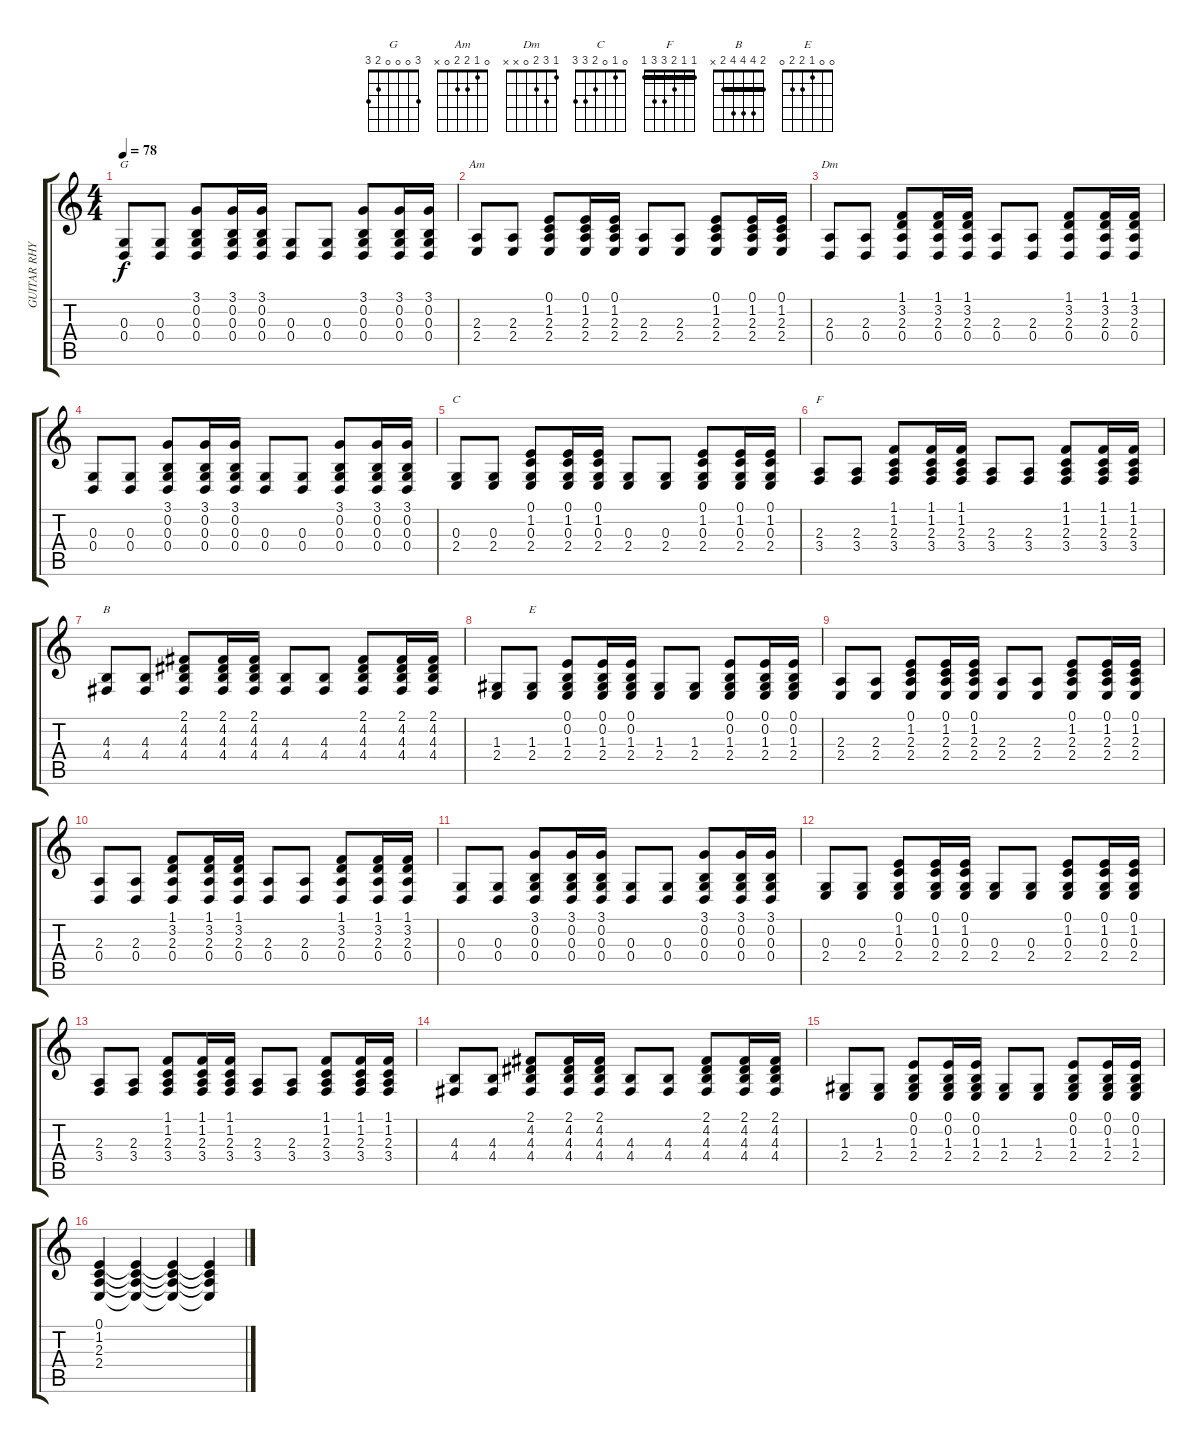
\track ("GUITAR RHYTHM" "GUITAR RHY") {instrument honkytonkpiano}
\staff {score tabs}
\tuning (E4 B3 G3 D3 A2 E2) {hide}
\chord ("G" 3 0 0 0 2 3)
\chord ("Am" 0 1 2 2 0 x)
\chord ("Dm" 1 3 2 0 x x)
\chord ("C" 0 1 0 2 3 3)
\chord ("F" 1 1 2 3 3 1) {barre 1}
\chord ("B" 2 4 4 4 2 x) {barre 2}
\chord ("E" 0 0 1 2 2 0)
\ts (4 4)
\tempo 78
\clef g2
\ks c
(0.3 0.4).8{ch "G" dy f} (0.3 0.4).8 (3.1 0.2 0.3 0.4).8 (3.1 0.2 0.3 0.4).16 (3.1 0.2 0.3 0.4).16 (0.3 0.4).8 (0.3 0.4).8 (3.1 0.2 0.3 0.4).8 (3.1 0.2 0.3 0.4).16 (3.1 0.2 0.3 0.4).16 |
(2.3 2.4).8{ch "Am"} (2.3 2.4).8 (0.1 1.2 2.3 2.4).8 (0.1 1.2 2.3 2.4).16 (0.1 1.2 2.3 2.4).16 (2.3 2.4).8 (2.3 2.4).8 (0.1 1.2 2.3 2.4).8 (0.1 1.2 2.3 2.4).16 (0.1 1.2 2.3 2.4).16 |
(2.3 0.4).8{ch "Dm"} (2.3 0.4).8 (1.1 3.2 2.3 0.4).8 (1.1 3.2 2.3 0.4).16 (1.1 3.2 2.3 0.4).16 (2.3 0.4).8 (2.3 0.4).8 (1.1 3.2 2.3 0.4).8 (1.1 3.2 2.3 0.4).16 (1.1 3.2 2.3 0.4).16 |
(0.3 0.4).8 (0.3 0.4).8 (3.1 0.2 0.3 0.4).8 (3.1 0.2 0.3 0.4).16 (3.1 0.2 0.3 0.4).16 (0.3 0.4).8 (0.3 0.4).8 (3.1 0.2 0.3 0.4).8 (3.1 0.2 0.3 0.4).16 (3.1 0.2 0.3 0.4).16 |
(0.3 2.4).8{ch "C"} (0.3 2.4).8 (0.1 1.2 0.3 2.4).8 (0.1 1.2 0.3 2.4).16 (0.1 1.2 0.3 2.4).16 (0.3 2.4).8 (0.3 2.4).8 (0.1 1.2 0.3 2.4).8 (0.1 1.2 0.3 2.4).16 (0.1 1.2 0.3 2.4).16 |
(2.3 3.4).8{ch "F"} (2.3 3.4).8 (1.1 1.2 2.3 3.4).8 (1.1 1.2 2.3 3.4).16 (1.1 1.2 2.3 3.4).16 (2.3 3.4).8 (2.3 3.4).8 (1.1 1.2 2.3 3.4).8 (1.1 1.2 2.3 3.4).16 (1.1 1.2 2.3 3.4).16 |
(4.3 4.4).8{ch "B"} (4.3 4.4).8 (2.1 4.2 4.3 4.4).8 (2.1 4.2 4.3 4.4).16 (2.1 4.2 4.3 4.4).16 (4.3 4.4).8 (4.3 4.4).8 (2.1 4.2 4.3 4.4).8 (2.1 4.2 4.3 4.4).16 (2.1 4.2 4.3 4.4).16 |
(1.3 2.4).8 (1.3 2.4).8{ch "E"} (0.1 0.2 1.3 2.4).8 (0.1 0.2 1.3 2.4).16 (0.1 0.2 1.3 2.4).16 (1.3 2.4).8 (1.3 2.4).8 (0.1 0.2 1.3 2.4).8 (0.1 0.2 1.3 2.4).16 (0.1 0.2 1.3 2.4).16 |
(2.3 2.4).8 (2.3 2.4).8 (0.1 1.2 2.3 2.4).8 (0.1 1.2 2.3 2.4).16 (0.1 1.2 2.3 2.4).16 (2.3 2.4).8 (2.3 2.4).8 (0.1 1.2 2.3 2.4).8 (0.1 1.2 2.3 2.4).16 (0.1 1.2 2.3 2.4).16 |
(2.3 0.4).8 (2.3 0.4).8 (1.1 3.2 2.3 0.4).8 (1.1 3.2 2.3 0.4).16 (1.1 3.2 2.3 0.4).16 (2.3 0.4).8 (2.3 0.4).8 (1.1 3.2 2.3 0.4).8 (1.1 3.2 2.3 0.4).16 (1.1 3.2 2.3 0.4).16 |
(0.3 0.4).8 (0.3 0.4).8 (3.1 0.2 0.3 0.4).8 (3.1 0.2 0.3 0.4).16 (3.1 0.2 0.3 0.4).16 (0.3 0.4).8 (0.3 0.4).8 (3.1 0.2 0.3 0.4).8 (3.1 0.2 0.3 0.4).16 (3.1 0.2 0.3 0.4).16 |
(0.3 2.4).8 (0.3 2.4).8 (0.1 1.2 0.3 2.4).8 (0.1 1.2 0.3 2.4).16 (0.1 1.2 0.3 2.4).16 (0.3 2.4).8 (0.3 2.4).8 (0.1 1.2 0.3 2.4).8 (0.1 1.2 0.3 2.4).16 (0.1 1.2 0.3 2.4).16 |
(2.3 3.4).8 (2.3 3.4).8 (1.1 1.2 2.3 3.4).8 (1.1 1.2 2.3 3.4).16 (1.1 1.2 2.3 3.4).16 (2.3 3.4).8 (2.3 3.4).8 (1.1 1.2 2.3 3.4).8 (1.1 1.2 2.3 3.4).16 (1.1 1.2 2.3 3.4).16 |
(4.3 4.4).8 (4.3 4.4).8 (2.1 4.2 4.3 4.4).8 (2.1 4.2 4.3 4.4).16 (2.1 4.2 4.3 4.4).16 (4.3 4.4).8 (4.3 4.4).8 (2.1 4.2 4.3 4.4).8 (2.1 4.2 4.3 4.4).16 (2.1 4.2 4.3 4.4).16 |
(1.3 2.4).8 (1.3 2.4).8 (0.1 0.2 1.3 2.4).8 (0.1 0.2 1.3 2.4).16 (0.1 0.2 1.3 2.4).16 (1.3 2.4).8 (1.3 2.4).8 (0.1 0.2 1.3 2.4).8 (0.1 0.2 1.3 2.4).16 (0.1 0.2 1.3 2.4).16 |
(0.1 1.2 2.3 2.4).4 (0.1{t} 1.2{t} 2.3{t} 2.4{t}).4 (0.1{t} 1.2{t} 2.3{t} 2.4{t}).4 (0.1{t} 1.2{t} 2.3{t} 2.4{t}).4
